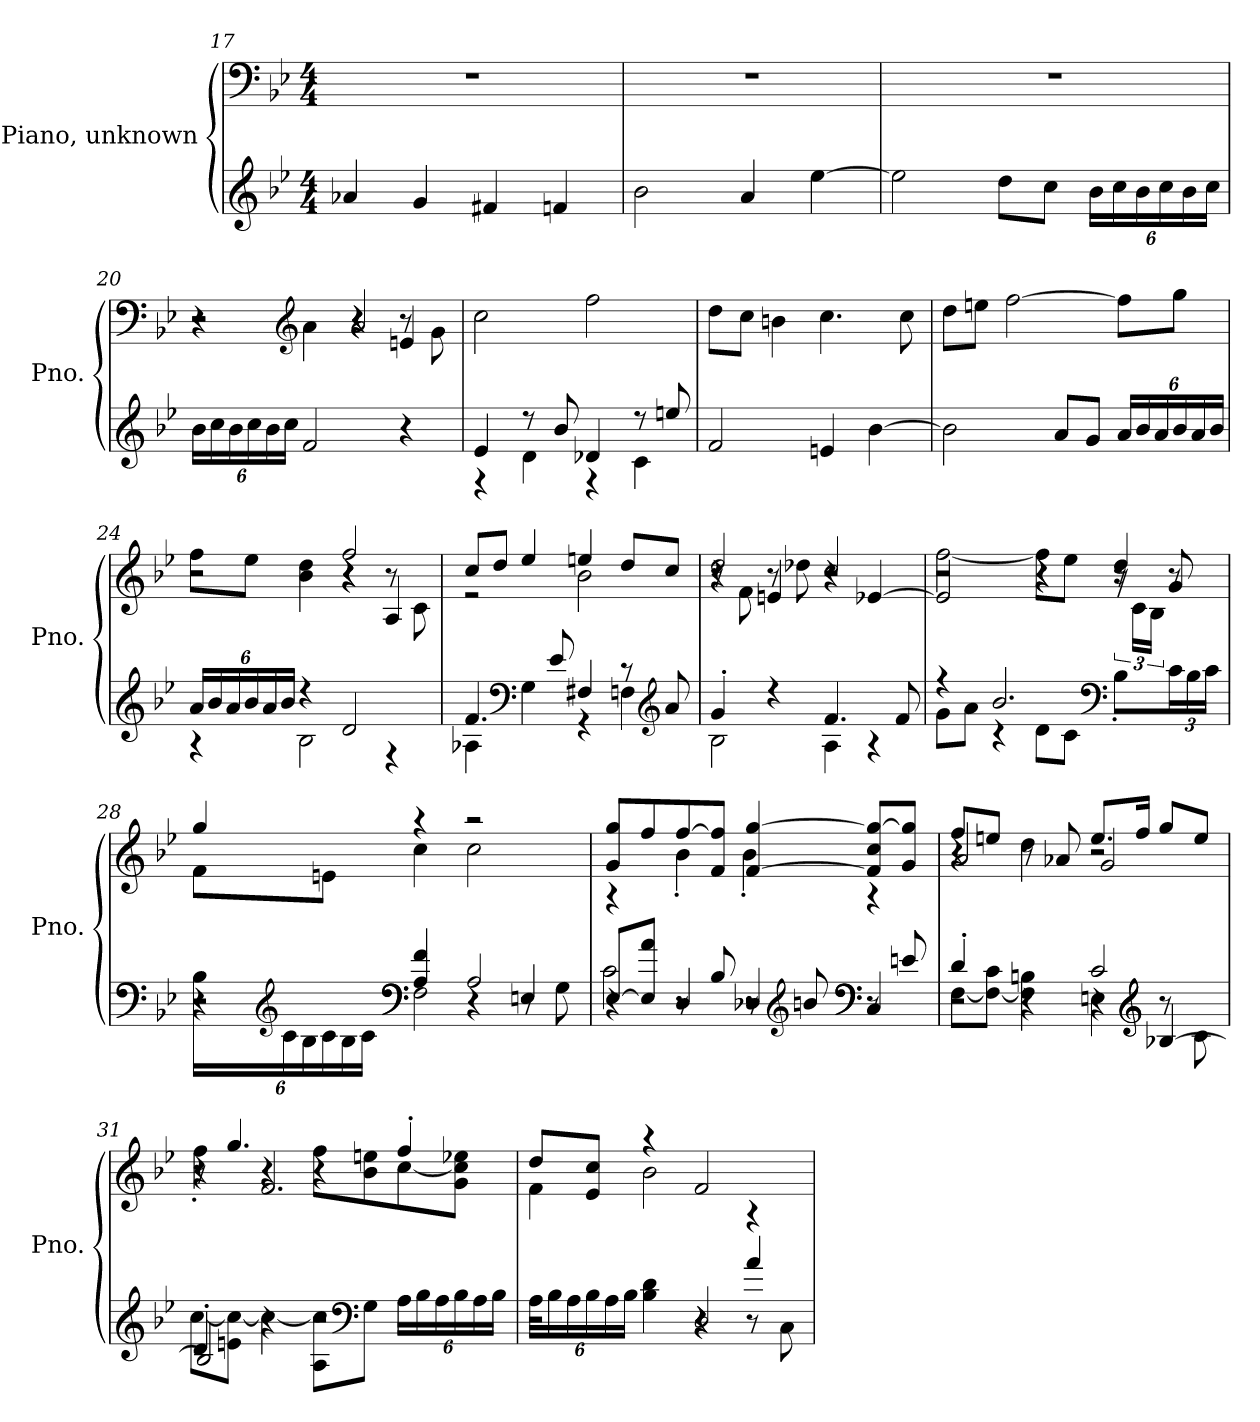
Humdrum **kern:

**kern	**kern
*part1	*part1
*staff2	*staff1
*I"Piano, unknown	*
*I'Pno.	*
*clefG2	*clefF4
*k[b-e-]	*k[b-e-]
*M4/4	*M4/4
=17	=17
4a-X/	1r
4g/	.
4f#X/	.
4fn/	.
=18	=18
2b-\	1r
4a/	.
[4ee-\	.
=19	=19
2ee-\]	1r
8dd\L	.
8cc\J	.
*Xbrackettup	*
24b-\LL	.
24cc\	.
24b-\	.
24cc\	.
24b-\	.
24cc\JJ	.
!!LO:LB:g=z
=20	=20
*	*^
*	*	*^
24b-\LL	2r	4r	2r
24cc\	.	.	.
24b-\	.	.	.
24cc\	.	.	.
24b-\	.	.	.
24cc\JJ	.	.	.
*	*clefG2	*	*
2f/	.	4a\	.
.	2a/	4r	4r
4r	.	8r	4en/
.	.	8g\	.
*	*v	*v	*v
=21	=21
*^	*
4e-/	4r	2cc\
8r	4d\	.
8b-/	.	.
4d-X/	4r	2ff\
8r	4c\	.
8een/	.	.
*v	*v	*
=22	=22
2f/	8dd\L
.	8cc\J
.	4bn\
4en/	4.cc\
[4b-\	.
.	8cc\
=23	=23
2b-\]	8dd\L
.	8een\J
.	[2ff\
8a/L	.
8g/J	.
24a/LL	8ff\L]
24b-/	.
24a/	.
24b-/	8gg\J
24a/	.
24b-/JJ	.
!!LO:LB:g=z
=24	=24
*^	*^
*	*	*	*^
24a/LL	4r	2r	8ff\L	2r
24b-/	.	.	.	.
24a/	.	.	.	.
24b-/	.	.	8ee-\J	.
24a/	.	.	.	.
24b-/JJ	.	.	.	.
4r	2B-\	.	4b-\ 4dd\	.
2d/	.	2ff/	4r	4r
.	4r	.	8r	4A/
.	.	.	8c\	.
*	*	*	*v	*v
=25	=25	=25	=25
4.f/	4A-X\	8cc/L	2r
.	.	8dd/J	.
*clefF4	*	*	*
.	4G\	4ee-/	.
8e-/	.	.	.
4F#X/	4r	4een/	2b-\
8r	4Fn\	8dd/L	.
*clefG2	*	*	*
8a/	.	8cc/J	.
=26	=26	=26	=26
*	*	*	*^
4g'/	2B-\	2dd/	8r	4r
.	.	.	8f\	.
4r	.	.	8r	4en/
.	.	.	8dd-X\	.
4.f/	4A\	2cc/	2r	4r
.	4r	.	.	[4e-X/
8f/	.	.	.	.
!!LO:LB:g=z	!!	!!
=27	=27	=27	=27	=27
4r	8g\L	2r	[2ff\	2e-/]
.	8a\J	.	.	.
2.b-/	4r	.	.	.
.	8d\L	4r	8ff\L]	4r
.	8c\J	.	8ee-\J	.
*clefF4	*	*	*	*
.	8B-'\L	8r	24r	4dd/
.	.	.	24c\LL	.
.	.	.	24B-\JJ	.
.	24c\L	8g/	8r	.
.	24B-\	.	.	.
.	24c\JJ	.	.	.
*	*	*	*v	*v
=28	=28	=28	=28
*	*^	*	*
4r	24B-\LL	2r	4gg/	8f\L
*clefG2	*	*	*	*
.	24c\	.	.	.
.	24B-\	.	.	.
.	24c\	.	.	8en\J
.	24B-\	.	.	.
.	24c\JJ	.	.	.
*clefF4	*	*	*	*
4A/ 4f/	2F\	.	4r	4cc\
2A/	.	4r	2r	2cc\
.	8r	4En/	.	.
.	8G\	.	.	.
!!LO:LB:g=z	!!
=29	=29	=29	=29	=29
[8E-/L	2c\	4r	8g/ 8gg/L	4r
8E-/] 8a/J	.	.	8ff/	.
8r	.	4D/	[8ff/	4b-'\
8B-/	.	.	8f/ 8ff/]J	.
8r	2r	4D-X/	[4f/ [4gg/	4b-'\
*clefG2	*	*	*	*
8bn/	.	.	.	.
*clefF4	*	*	*	*
8r	.	4C/	8f/] 8cc/ 8gg/_L	4r
8en/	.	.	8g/ 8gg/]J	.
=30	=30	=30	=30	=30
*	*	*	*	*^
4d'/	[8F\L	2r	8ff/L	4r	2a/
.	8F\_ 8c\J	.	8een/J	.	.
4r	4F\] 4Bn\	.	8r	4dd\	.
.	.	.	8a-X/	.	.
2c/	4En\	4r	8.ee/L	2r	2g/
.	.	.	16ff/Jk	.	.
*clefG2	*	*	*	*	*
.	8r	[4B-X/	8gg/L	.	.
.	8c\	.	8ee/J	.	.
!!LO:LB:g=z	!!	!!
=31	=31	=31	=31	=31	=31
4d'/	[8cc\L	2B-/]	8r	4ff'\	4r
.	8en\ 8cc\_J	.	4.gg/	.	.
4r	4cc\_	.	.	4r	2.f/
2r	8A\ 8cc\]L	2r	4r	8ff\L	.
*clefF4	*	*	*	*	*
.	8G\J	.	.	8b-\ 8een\	.
.	24A\LL	.	4ff'/	[8cc\	.
.	24B-\	.	.	.	.
.	24A\	.	.	.	.
.	24B-\	.	.	8g\ 8cc\] 8ee-X\J	.
.	24A\	.	.	.	.
.	24B-\JJ	.	.	.	.
*	*	*	*	*v	*v
=32	=32	=32	=32	=32
2r	24A\LL	2r	8dd/L	4f\
.	24B-\	.	.	.
.	24A\	.	.	.
.	24B-\	.	8e-/ 8cc/J	.
.	24A\	.	.	.
.	24B-\JJ	.	.	.
.	4B-\ 4d\	.	4r	2b-\
4r	4r	2D/	2f/	.
4a/	8r	.	.	4r
.	8C\	.	.	.
*v	*v	*v	*	*
*	*v	*v
=	=
*-	*-
